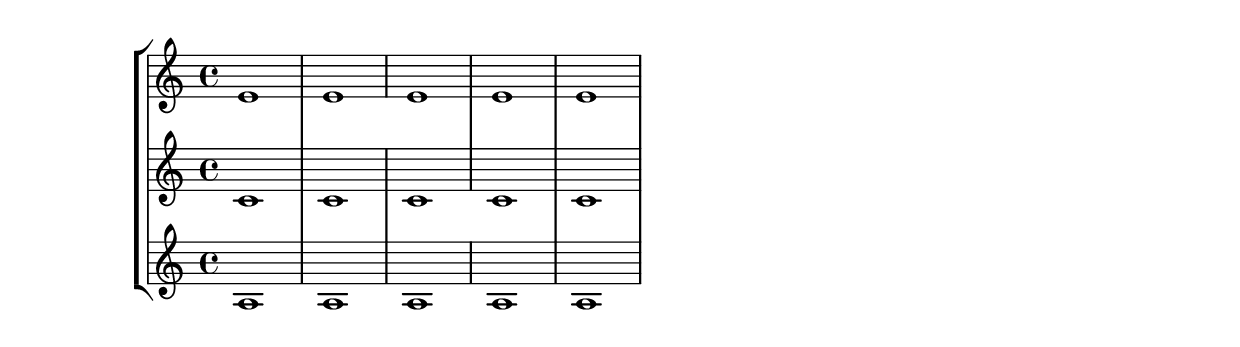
%% DO NOT EDIT this file manually; it is automatically
%% generated from LSR http://lsr.dsi.unimi.it
%% Make any changes in LSR itself, or in Documentation/snippets/new/ ,
%% and then run scripts/auxiliar/makelsr.py
%%
%% This file is in the public domain.
\version "2.14.0"

\header {
  lsrtags = "rhythms, tweaks-and-overrides"

%% Translation of GIT committish: 2d548a99cb9dba80f2ff035582009477cd37eceb
  texidoces = "
De forma predeterminada, las líneas divisorias en los grupos
StaffGroup, PianoStaff o GrandStaff se conectan entre los pentagramas.
Se puede alterar este comportamiento pentagrama a pentagrama.

"
  doctitlees = "Quitar las barras de compás entre los pentagramas de un StaffGroup PianoStaff o GrandStaff"



  texidoc = "
By default, bar lines in StaffGroup, PianoStaff, or GrandStaff groups
are connected between the staves.  This behaviour can be overridden on
a staff-by-staff basis.

"
  doctitle = "Removing connecting bar lines on StaffGroup PianoStaff or GrandStaff"
} % begin verbatim

\relative c' {
  \new StaffGroup <<
    \new Staff {
      e1 | e
      \once \override Staff.BarLine #'allow-span-bar = ##f
      e1 | e | e
    }
    \new Staff {
      c1 | c | c
      \once \override Staff.BarLine #'allow-span-bar = ##f
      c1 | c
    }
    \new Staff {
      a1 | a | a | a | a
    }
  >>
}

